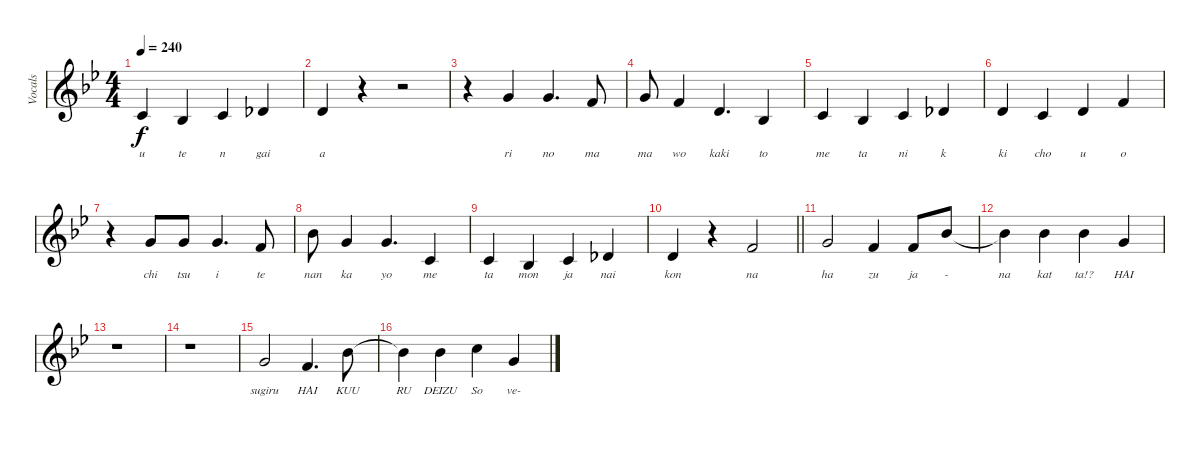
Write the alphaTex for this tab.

\track ("Vocals" "Vocals") {instrument cello}
\staff {score}
\tuning (E4 B3 G3 D3 A2 E2 B1) {hide}
\ts (4 4)
\tempo 240
\clef g2
\ks bb
1.2.4{lyrics (0 "u") lyrics (1 "") lyrics (2 "") lyrics (3 "") lyrics (4 "") dy f} 3.3.4{lyrics (0 "te") lyrics (1 "") lyrics (2 "") lyrics (3 "") lyrics (4 "")} 1.2.4{lyrics (0 "n") lyrics (1 "") lyrics (2 "") lyrics (3 "") lyrics (4 "")} 2.2.4{lyrics (0 "gai") lyrics (1 "") lyrics (2 "") lyrics (3 "") lyrics (4 "")} |
3.2.4{lyrics (0 "a") lyrics (1 "") lyrics (2 "") lyrics (3 "") lyrics (4 "")} r.4 r.2 |
r.4 3.1.4{lyrics (0 "ri") lyrics (1 "") lyrics (2 "") lyrics (3 "") lyrics (4 "")} 3.1.4{d lyrics (0 "no") lyrics (1 "") lyrics (2 "") lyrics (3 "") lyrics (4 "")} 1.1.8{lyrics (0 "ma") lyrics (1 "") lyrics (2 "") lyrics (3 "") lyrics (4 "")} |
3.1.8{lyrics (0 "ma") lyrics (1 "") lyrics (2 "") lyrics (3 "") lyrics (4 "")} 1.1.4{lyrics (0 "wo") lyrics (1 "") lyrics (2 "") lyrics (3 "") lyrics (4 "")} 3.2.4{d lyrics (0 "kaki") lyrics (1 "") lyrics (2 "") lyrics (3 "") lyrics (4 "")} 3.3.4{lyrics (0 "to") lyrics (1 "") lyrics (2 "") lyrics (3 "") lyrics (4 "")} |
1.2.4{lyrics (0 "me") lyrics (1 "") lyrics (2 "") lyrics (3 "") lyrics (4 "")} 3.3.4{lyrics (0 "ta") lyrics (1 "") lyrics (2 "") lyrics (3 "") lyrics (4 "")} 1.2.4{lyrics (0 "ni") lyrics (1 "") lyrics (2 "") lyrics (3 "") lyrics (4 "")} 2.2.4{lyrics (0 "k") lyrics (1 "") lyrics (2 "") lyrics (3 "") lyrics (4 "")} |
3.2.4{lyrics (0 "ki") lyrics (1 "") lyrics (2 "") lyrics (3 "") lyrics (4 "")} 1.2.4{lyrics (0 "cho") lyrics (1 "") lyrics (2 "") lyrics (3 "") lyrics (4 "")} 3.2.4{lyrics (0 "u") lyrics (1 "") lyrics (2 "") lyrics (3 "") lyrics (4 "")} 1.1.4{lyrics (0 "o") lyrics (1 "") lyrics (2 "") lyrics (3 "") lyrics (4 "")} |
r.4 3.1.8{lyrics (0 "chi") lyrics (1 "") lyrics (2 "") lyrics (3 "") lyrics (4 "")} 3.1.8{lyrics (0 "tsu") lyrics (1 "") lyrics (2 "") lyrics (3 "") lyrics (4 "")} 3.1.4{d lyrics (0 "i") lyrics (1 "") lyrics (2 "") lyrics (3 "") lyrics (4 "")} 1.1.8{lyrics (0 "te") lyrics (1 "") lyrics (2 "") lyrics (3 "") lyrics (4 "")} |
6.1.8{lyrics (0 "nan") lyrics (1 "") lyrics (2 "") lyrics (3 "") lyrics (4 "")} 3.1.4{lyrics (0 "ka") lyrics (1 "") lyrics (2 "") lyrics (3 "") lyrics (4 "")} 3.1.4{d lyrics (0 "yo") lyrics (1 "") lyrics (2 "") lyrics (3 "") lyrics (4 "")} 1.2.4{lyrics (0 "me") lyrics (1 "") lyrics (2 "") lyrics (3 "") lyrics (4 "")} |
1.2.4{lyrics (0 "ta") lyrics (1 "") lyrics (2 "") lyrics (3 "") lyrics (4 "")} 3.3.4{lyrics (0 "mon") lyrics (1 "") lyrics (2 "") lyrics (3 "") lyrics (4 "")} 1.2.4{lyrics (0 "ja") lyrics (1 "") lyrics (2 "") lyrics (3 "") lyrics (4 "")} 2.2.4{lyrics (0 "nai") lyrics (1 "") lyrics (2 "") lyrics (3 "") lyrics (4 "")} |
\barLineRight lightlight
3.2.4{lyrics (0 "kon") lyrics (1 "") lyrics (2 "") lyrics (3 "") lyrics (4 "")} r.4 1.1.2{lyrics (0 "na") lyrics (1 "") lyrics (2 "") lyrics (3 "") lyrics (4 "")} |
\section ("" "")
3.1.2{lyrics (0 "ha") lyrics (1 "") lyrics (2 "") lyrics (3 "") lyrics (4 "")} 1.1.4{lyrics (0 "zu") lyrics (1 "") lyrics (2 "") lyrics (3 "") lyrics (4 "")} 1.1.8{lyrics (0 "ja") lyrics (1 "") lyrics (2 "") lyrics (3 "") lyrics (4 "")} 6.1.8{lyrics (0 "-") lyrics (1 "") lyrics (2 "") lyrics (3 "") lyrics (4 "")} |
6.1{t}.4{lyrics (0 "na") lyrics (1 "") lyrics (2 "") lyrics (3 "") lyrics (4 "")} 6.1.4{lyrics (0 "kat") lyrics (1 "") lyrics (2 "") lyrics (3 "") lyrics (4 "")} 6.1.4{lyrics (0 "ta!?") lyrics (1 "") lyrics (2 "") lyrics (3 "") lyrics (4 "")} 3.1.4{lyrics (0 "HAI") lyrics (1 "") lyrics (2 "") lyrics (3 "") lyrics (4 "")} |
r.1 |
r.1 |
3.1.2{lyrics (0 "sugiru") lyrics (1 "") lyrics (2 "") lyrics (3 "") lyrics (4 "")} 1.1.4{d lyrics (0 "HAI") lyrics (1 "") lyrics (2 "") lyrics (3 "") lyrics (4 "")} 6.1.8{lyrics (0 "KUU") lyrics (1 "") lyrics (2 "") lyrics (3 "") lyrics (4 "")} |
6.1{t}.4{lyrics (0 "RU") lyrics (1 "") lyrics (2 "") lyrics (3 "") lyrics (4 "")} 6.1.4{lyrics (0 "DEIZU") lyrics (1 "") lyrics (2 "") lyrics (3 "") lyrics (4 "")} 8.1.4{lyrics (0 "So") lyrics (1 "") lyrics (2 "") lyrics (3 "") lyrics (4 "")} 3.1.4{lyrics (0 "ve-") lyrics (1 "") lyrics (2 "") lyrics (3 "") lyrics (4 "")}
